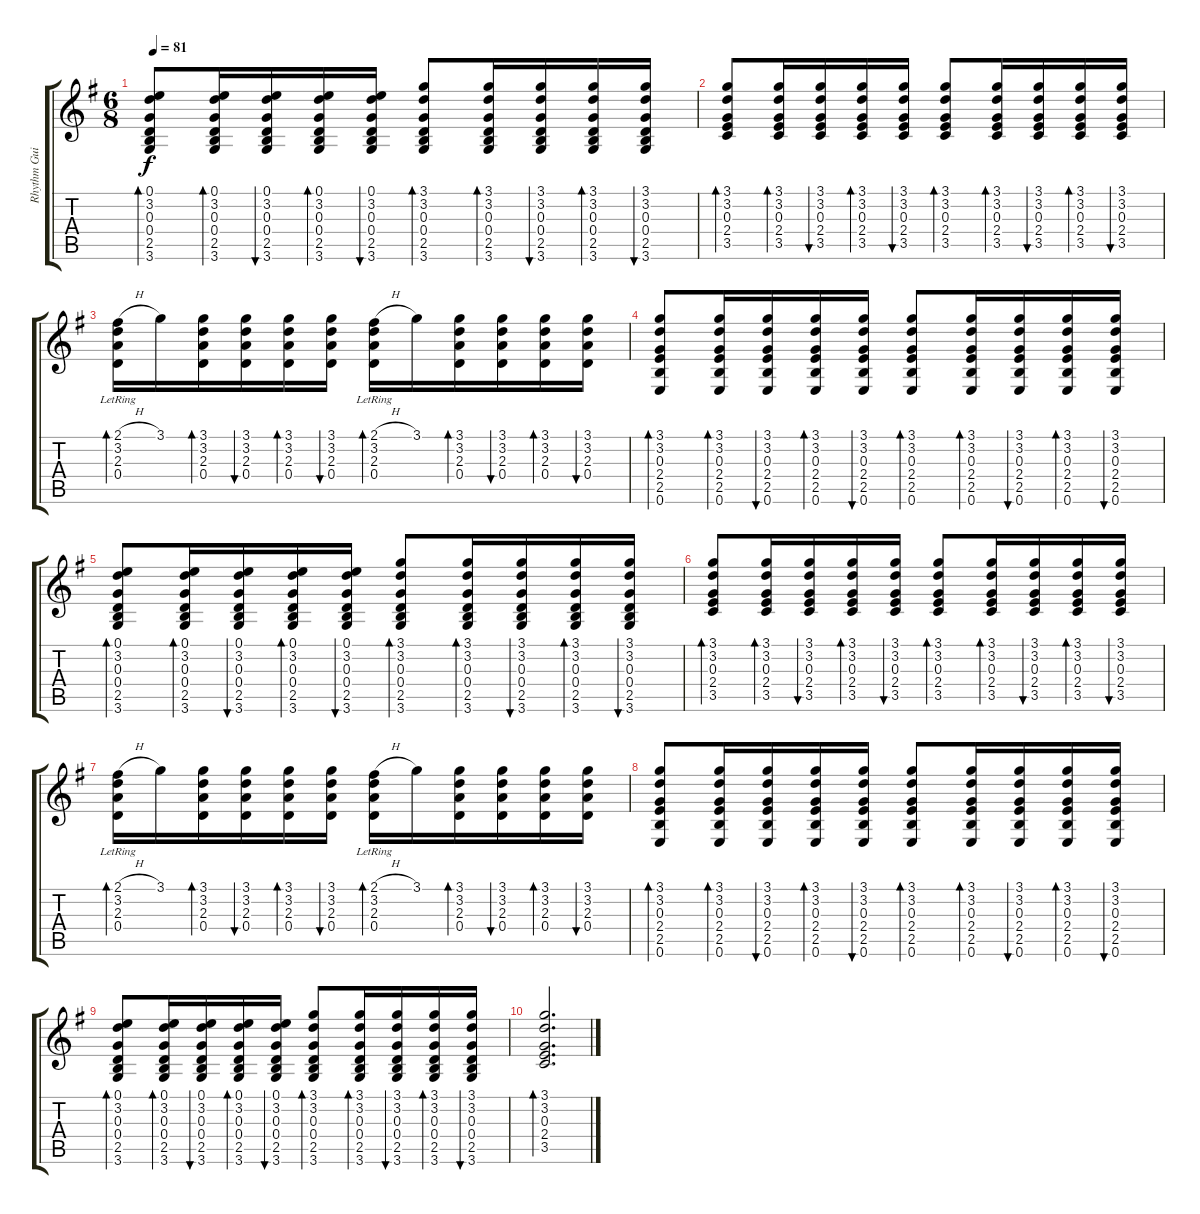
\track ("Rhythm Guitar" "Rhythm Gui") {instrument acousticguitarsteel}
\staff {score tabs}
\tuning (E4 B3 G3 D3 A2 E2) {hide}
\ts (6 8)
\tempo 81
\clef g2
\ks g
(0.1 3.2 0.3 0.4 2.5 3.6).8{bd 30 dy f} (0.1 3.2 0.3 0.4 2.5 3.6).16{bd 30} (0.1 3.2 0.3 0.4 2.5 3.6).16{bu 30} (0.1 3.2 0.3 0.4 2.5 3.6).16{bd 30} (0.1 3.2 0.3 0.4 2.5 3.6).16{bu 30} (3.1 3.2 0.3 0.4 2.5 3.6).8{bd 30} (3.1 3.2 0.3 0.4 2.5 3.6).16{bd 30} (3.1 3.2 0.3 0.4 2.5 3.6).16{bu 30} (3.1 3.2 0.3 0.4 2.5 3.6).16{bd 30} (3.1 3.2 0.3 0.4 2.5 3.6).16{bu 30} |
(3.1 3.2 0.3 2.4 3.5).8{bd 30} (3.1 3.2 0.3 2.4 3.5).16{bd 30} (3.1 3.2 0.3 2.4 3.5).16{bu 30} (3.1 3.2 0.3 2.4 3.5).16{bd 30} (3.1 3.2 0.3 2.4 3.5).16{bu 30} (3.1 3.2 0.3 2.4 3.5).8{bd 30} (3.1 3.2 0.3 2.4 3.5).16{bd 30} (3.1 3.2 0.3 2.4 3.5).16{bu 30} (3.1 3.2 0.3 2.4 3.5).16{bd 30} (3.1 3.2 0.3 2.4 3.5).16{bu 30} |
(2.1{h lr} 3.2{lr} 2.3{lr} 0.4{lr}).16{bd 30} 3.1.16 (3.1 3.2 2.3 0.4).16{bd 30} (3.1 3.2 2.3 0.4).16{bu 30} (3.1 3.2 2.3 0.4).16{bd 30} (3.1 3.2 2.3 0.4).16{bu 30} (2.1{h lr} 3.2{lr} 2.3{lr} 0.4{lr}).16{bd 30} 3.1.16 (3.1 3.2 2.3 0.4).16{bd 30} (3.1 3.2 2.3 0.4).16{bu 30} (3.1 3.2 2.3 0.4).16{bd 30} (3.1 3.2 2.3 0.4).16{bu 30} |
(3.1 3.2 0.3 2.4 2.5 0.6).8{bd 30} (3.1 3.2 0.3 2.4 2.5 0.6).16{bd 30} (3.1 3.2 0.3 2.4 2.5 0.6).16{bu 30} (3.1 3.2 0.3 2.4 2.5 0.6).16{bd 30} (3.1 3.2 0.3 2.4 2.5 0.6).16{bu 30} (3.1 3.2 0.3 2.4 2.5 0.6).8{bd 30} (3.1 3.2 0.3 2.4 2.5 0.6).16{bd 30} (3.1 3.2 0.3 2.4 2.5 0.6).16{bu 30} (3.1 3.2 0.3 2.4 2.5 0.6).16{bd 30} (3.1 3.2 0.3 2.4 2.5 0.6).16{bu 30} |
(0.1 3.2 0.3 0.4 2.5 3.6).8{bd 30} (0.1 3.2 0.3 0.4 2.5 3.6).16{bd 30} (0.1 3.2 0.3 0.4 2.5 3.6).16{bu 30} (0.1 3.2 0.3 0.4 2.5 3.6).16{bd 30} (0.1 3.2 0.3 0.4 2.5 3.6).16{bu 30} (3.1 3.2 0.3 0.4 2.5 3.6).8{bd 30} (3.1 3.2 0.3 0.4 2.5 3.6).16{bd 30} (3.1 3.2 0.3 0.4 2.5 3.6).16{bu 30} (3.1 3.2 0.3 0.4 2.5 3.6).16{bd 30} (3.1 3.2 0.3 0.4 2.5 3.6).16{bu 30} |
(3.1 3.2 0.3 2.4 3.5).8{bd 30} (3.1 3.2 0.3 2.4 3.5).16{bd 30} (3.1 3.2 0.3 2.4 3.5).16{bu 30} (3.1 3.2 0.3 2.4 3.5).16{bd 30} (3.1 3.2 0.3 2.4 3.5).16{bu 30} (3.1 3.2 0.3 2.4 3.5).8{bd 30} (3.1 3.2 0.3 2.4 3.5).16{bd 30} (3.1 3.2 0.3 2.4 3.5).16{bu 30} (3.1 3.2 0.3 2.4 3.5).16{bd 30} (3.1 3.2 0.3 2.4 3.5).16{bu 30} |
(2.1{h lr} 3.2{lr} 2.3{lr} 0.4{lr}).16{bd 30} 3.1.16 (3.1 3.2 2.3 0.4).16{bd 30} (3.1 3.2 2.3 0.4).16{bu 30} (3.1 3.2 2.3 0.4).16{bd 30} (3.1 3.2 2.3 0.4).16{bu 30} (2.1{h lr} 3.2{lr} 2.3{lr} 0.4{lr}).16{bd 30} 3.1.16 (3.1 3.2 2.3 0.4).16{bd 30} (3.1 3.2 2.3 0.4).16{bu 30} (3.1 3.2 2.3 0.4).16{bd 30} (3.1 3.2 2.3 0.4).16{bu 30} |
(3.1 3.2 0.3 2.4 2.5 0.6).8{bd 30} (3.1 3.2 0.3 2.4 2.5 0.6).16{bd 30} (3.1 3.2 0.3 2.4 2.5 0.6).16{bu 30} (3.1 3.2 0.3 2.4 2.5 0.6).16{bd 30} (3.1 3.2 0.3 2.4 2.5 0.6).16{bu 30} (3.1 3.2 0.3 2.4 2.5 0.6).8{bd 30} (3.1 3.2 0.3 2.4 2.5 0.6).16{bd 30} (3.1 3.2 0.3 2.4 2.5 0.6).16{bu 30} (3.1 3.2 0.3 2.4 2.5 0.6).16{bd 30} (3.1 3.2 0.3 2.4 2.5 0.6).16{bu 30} |
(0.1 3.2 0.3 0.4 2.5 3.6).8{bd 30} (0.1 3.2 0.3 0.4 2.5 3.6).16{bd 30} (0.1 3.2 0.3 0.4 2.5 3.6).16{bu 30} (0.1 3.2 0.3 0.4 2.5 3.6).16{bd 30} (0.1 3.2 0.3 0.4 2.5 3.6).16{bu 30} (3.1 3.2 0.3 0.4 2.5 3.6).8{bd 30} (3.1 3.2 0.3 0.4 2.5 3.6).16{bd 30} (3.1 3.2 0.3 0.4 2.5 3.6).16{bu 30} (3.1 3.2 0.3 0.4 2.5 3.6).16{bd 30} (3.1 3.2 0.3 0.4 2.5 3.6).16{bu 30} |
(3.1 3.2 0.3 2.4 3.5).2{d bd 30}
